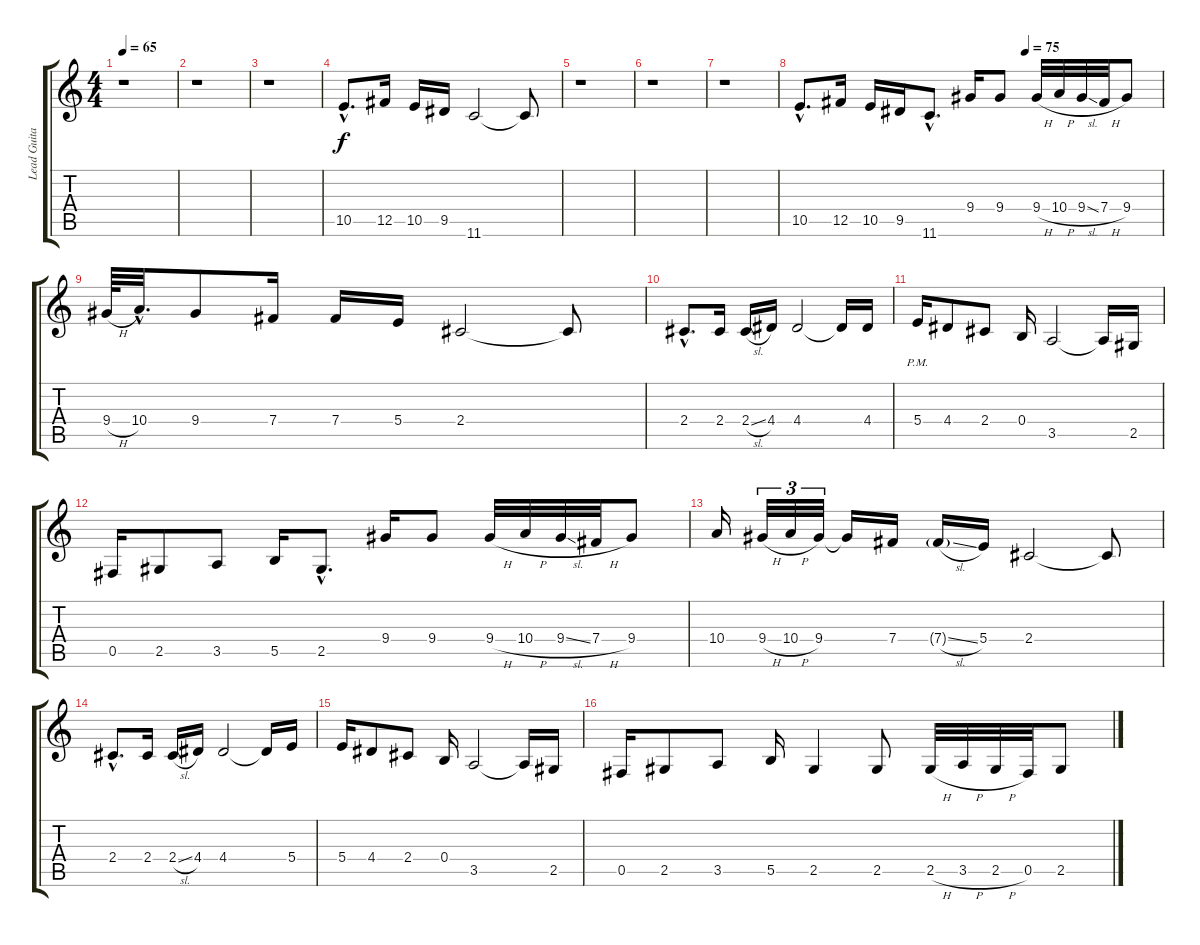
\track ("Lead Guitar 1 (Distortion)" "Lead Guita") {instrument overdrivenguitar}
\staff {score tabs}
\tuning (Db4 Ab3 E3 B2 Gb2 Db2) {hide}
\ts (4 4)
\tempo 65
\clef g2
\ks c
r.1{dy f} |
r.1 |
r.1 |
10.5{hac}.8{d volume 16} 12.5.16 10.5.16 9.5.16 11.6.2 11.6{t}.8 |
r.1 |
r.1 |
r.1 |
\tempo (75 0.625)
10.5{hac}.8{d} 12.5.16 10.5.16 9.5.16 11.6{hac}.8{d} 9.4.16 9.4.8 9.4{h}.32 10.4{h}.32 9.4{sl}.32 7.4{h}.32 9.4.8 |
9.4{h}.64 10.4{hac}.32{d} 9.4.8 7.4.16 7.4.16 5.4.16 2.4.2 2.4{t}.8 |
2.4{hac}.8{d} 2.4.16 2.4{sl}.16 4.4.16 4.4.2 4.4{t}.16 4.4.16 |
5.4{pm}.16 4.4.8 2.4.8 0.4.16 3.5.2 3.5{t}.16 2.5.16 |
0.5.16 2.5.8 3.5.8 5.5.16 2.5{hac}.8{d} 9.4.16 9.4.8 9.4{h}.32 10.4{h}.32 9.4{sl}.32 7.4{h}.32 9.4.8 |
10.4.16 9.4{h}.32{tu (3 2)} 10.4{h}.32{tu (3 2)} 9.4.32{tu (3 2)} 9.4{t}.16 7.4.16 7.4{sl g}.16 5.4.16 2.4.2 2.4{t}.8 |
2.4{hac}.8{d} 2.4.16 2.4{sl}.16 4.4.16 4.4.2 4.4{t}.16 5.4.16 |
5.4.16 4.4.8 2.4.8 0.4.16 3.5.2 3.5{t}.16 2.5.16 |
0.5.16 2.5.8 3.5.8 5.5.16 2.5.4 2.5.8 2.5{h}.32 3.5{h}.32 2.5{h}.32 0.5.32 2.5.8
